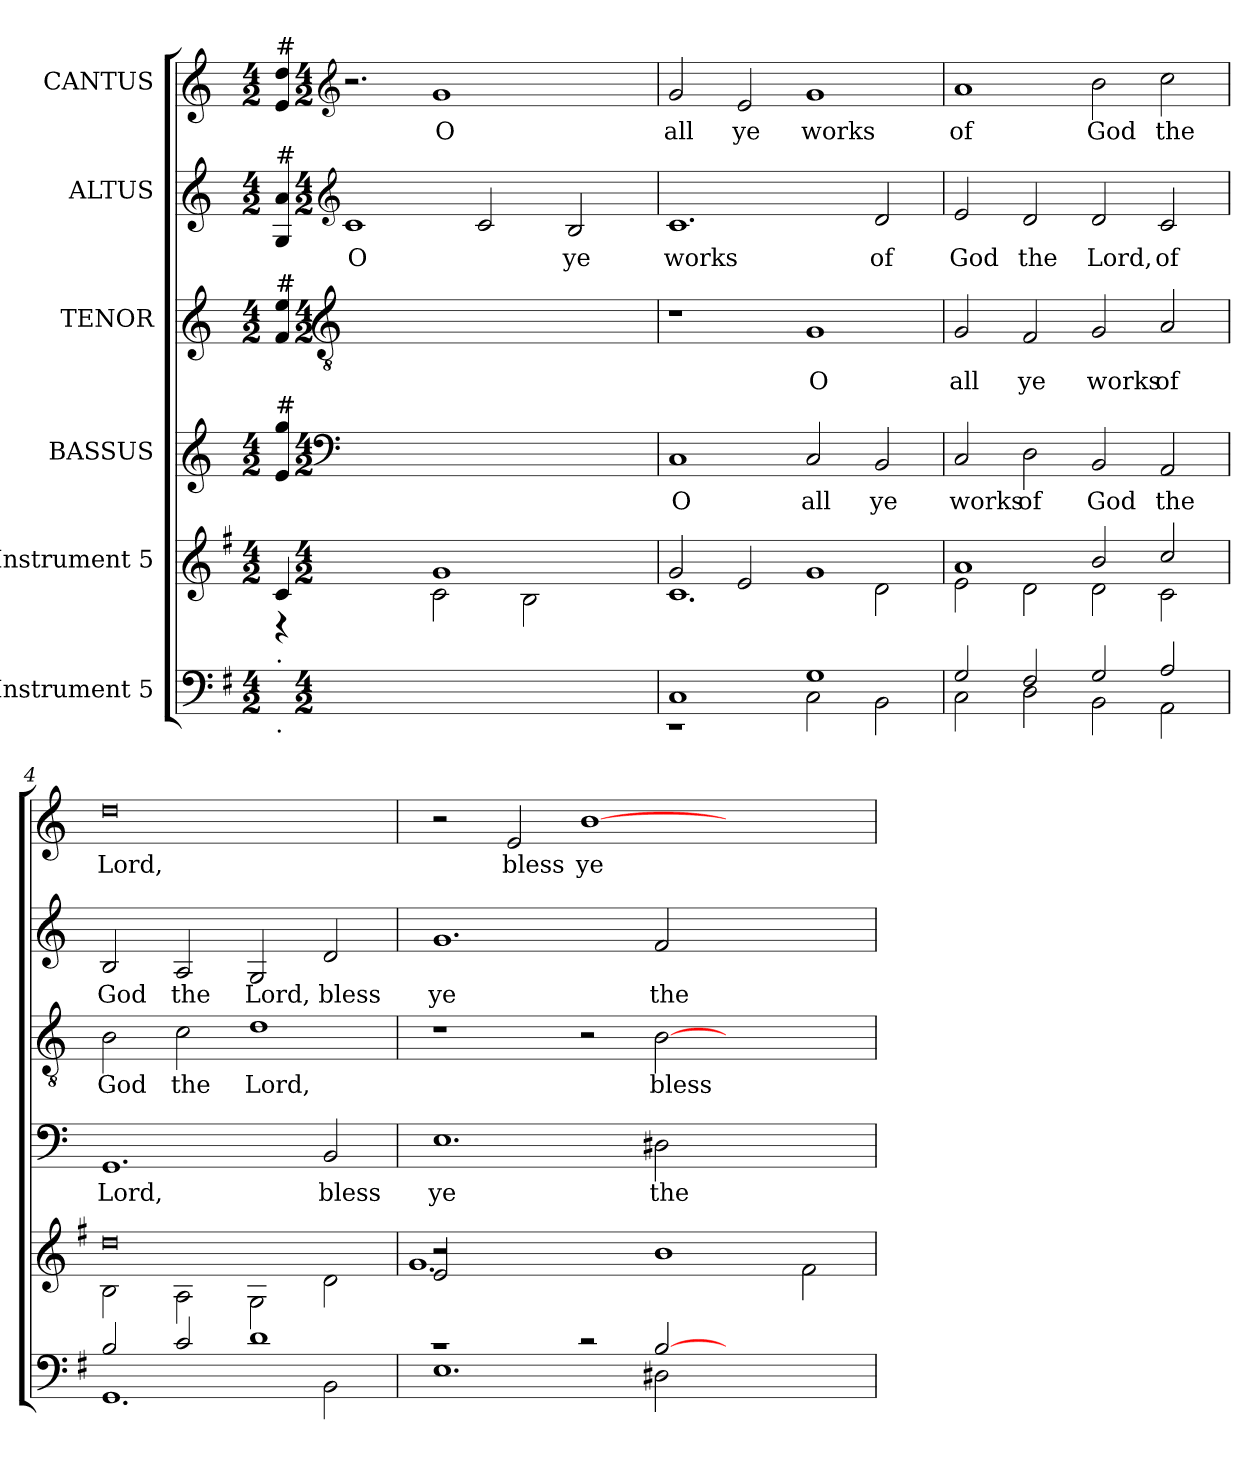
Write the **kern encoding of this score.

**kern	**kern	**kern	**text	**kern	**text	**kern	**text	**kern	**text
*part6	*part5	*part4	*part4	*part3	*part3	*part2	*part2	*part1	*part1
*staff6	*staff5	*staff4	*staff4	*staff3	*staff3	*staff2	*staff2	*staff1	*staff1
*I"Instrument 5	*I"Instrument 5	*I"BASSUS	*	*I"TENOR	*	*I"ALTUS	*	*I"CANTUS	*
!!LO:PB:g=z
*stria5	*stria5	*stria5	*	*stria5	*	*stria5	*	*stria5	*
*clefF4	*clefG2	*	*	*	*	*	*	*	*
*ITrd-3c-5	*ITrd-3c-5	*	*	*	*	*	*	*	*
*k[]	*k[]	*k[]	*	*k[]	*	*k[]	*	*k[]	*
*C:	*C:	*C:	*	*C:	*	*C:	*	*C:	*
*M4/2	*M4/2	*M4/2	*	*M4/2	*	*M4/2	*	*M4/2	*
*MM80	*MM80	*MM80	*	*MM80	*	*MM80	*	*MM80	*
=1	=1	=1	=1	=1	=1	=1	=1	=1	=1
*	*^	*	*	*	*	*	*	*	*
!	!	!	!	!	!	!	!	!	!LO:TX:a:t=#	!
!	!	!	!	!	!	!	!LO:TX:a:t=#	!	!	!
!	!	!	!	!	!LO:TX:a:t=#	!	!	!	!	!
!	!	!	!LO:TX:a:t=#	!	!	!	!	!	!	!
!LO:TX:a:t=.	!	!	!	!	!	!	!	!	!	!
!LO:TX:b:t=.	!	!	!	!	!	!	!	!	!	!
!	!LO:N:vis=4	!LO:N:vis=4	!	!LO:LY:b:cj	!	!LO:LY:b:cj	!	!LO:LY:b:cj	!	!LO:LY:b:cj
4ryy	1f	1r	4gg/ 4e/	.	4ee/ 4f/	.	4a/ 4G/	.	4dd/ 4e/	.
*	*	*	*clefF4	*	*clefGv2	*	*clefG2	*	*clefG2	*
*M4/2	*M4/2	*	*M4/2	*	*M4/2	*	*M4/2	*	*M4/2	*
!	!	!	!	!	!	!	!	!LO:LY:b:cj	!	!
0ryy	.	.	0ryy	.	0ryy	.	1c	O	2.r	.
!	!	!	!	!	!	!	!	!	!	!LO:LY:b:cj
.	1cc	2f\	.	.	.	.	.	.	1g	O
.	.	.	.	.	.	.	2c/	.	.	.
.	.	2e\	.	.	.	.	.	.	.	.
!	!	!	!	!	!	!	!	!LO:LY:b:cj	!	!
.	.	.	.	.	.	.	2B/	ye	.	.
.	4ryy	4ryy	.	.	.	.	.	.	4ryy	.
=2	=2	=2	=2	=2	=2	=2	=2	=2	=2	=2
*^	*	*	*	*	*	*	*	*	*	*
!	!	!	!	!	!LO:LY:b:cj	!	!	!	!LO:LY:b:cj	!	!LO:LY:b:cj
1F	1r	2cc/	1.f	1C	O	1r	.	1.c	works	2g/	all
!	!	!	!	!	!	!	!	!	!	!	!LO:LY:b:cj
.	.	2a/	.	.	.	.	.	.	.	2e/	ye
!	!	!	!	!	!LO:LY:b:cj	!	!LO:LY:b:cj	!	!	!	!LO:LY:b:cj
1c	2F\	1cc	.	2C/	all	1G	O	.	.	1g	works
!	!	!	!	!	!LO:LY:b:cj	!	!	!	!LO:LY:b:cj	!	!
.	2E\	.	2g\	2BB/	ye	.	.	2d/	of	.	.
=3	=3	=3	=3	=3	=3	=3	=3	=3	=3	=3	=3
!	!	!	!	!	!LO:LY:b:cj	!	!LO:LY:b:cj	!	!LO:LY:b:cj	!	!LO:LY:b:cj
2c/	2F\	1dd	2a\	2C/	works	2G/	all	2e/	God	1a	of
!	!	!	!	!	!LO:LY:b:cj	!	!LO:LY:b:cj	!	!LO:LY:b:cj	!	!
2B/	2G\	.	2g\	2D\	of	2F/	ye	2d/	the	.	.
!	!	!	!	!	!LO:LY:b:cj	!	!LO:LY:b:cj	!	!LO:LY:b:cj	!	!LO:LY:b:cj
2c/	2E\	2ee/	2g\	2BB/	God	2G/	works	2d/	Lord,	2b\	God
!	!	!	!	!	!LO:LY:b:cj	!	!LO:LY:b:cj	!	!LO:LY:b:cj	!	!LO:LY:b:cj
2d/	2D\	2ff/	2f\	2AA/	the	2A/	of	2c/	of	2cc\	the
=4	=4	=4	=4	=4	=4	=4	=4	=4	=4	=4	=4
!	!	!	!	!	!LO:LY:b:cj	!	!LO:LY:b:cj	!	!LO:LY:b:cj	!	!LO:LY:b:cj
2e/	1.C	0gg	2e\	1.GG	Lord,	2B\	God	2B/	God	0dd	Lord,
!	!	!	!	!	!	!	!LO:LY:b:cj	!	!LO:LY:b:cj	!	!
2f/	.	.	2d\	.	.	2c\	the	2A/	the	.	.
!	!	!	!	!	!	!	!LO:LY:b:cj	!	!LO:LY:b:cj	!	!
1g	.	.	2c\	.	.	1d	Lord,	2G/	Lord,	.	.
!	!	!	!	!	!LO:LY:b:cj	!	!	!	!LO:LY:b:cj	!	!
.	2E\	.	2g\	2BB/	bless	.	.	2d/	bless	.	.
=5	=5	=5	=5	=5	=5	=5	=5	=5	=5	=5	=5
*	*	*	*^	*	*	*	*	*	*	*	*
!	!	!	!	!	!	!LO:LY:b:cj	!	!	!	!LO:LY:b:cj	!	!
1r	1.A	2a/	1.cc	2r	1.E	ye	1r	.	1.g	ye	2r	.
!	!	!	!	!	!	!	!	!	!	!	!	!LO:LY:b:cj
.	.	1ryy	.	1ryy	.	.	.	.	.	.	2e/	bless
!	!	!	!	!	!	!	!	!	!	!	!	!LO:LY:b:cj
2r	.	.	.	.	.	.	2r	.	.	.	[<1b	ye
!	!	!	!	!	!	!LO:LY:b:cj	!	!LO:LY:b:cj	!	!LO:LY:b:cj	!	!
[<2e/	2G#X\	1.ryy	1ee	1.ryy	2D#X\	the	[<2B\	bless	2f/	the	.	.
1ryy	1ryy	.	.	.	1ryy	.	1ryy	.	1ryy	.	1ryy	.
.	.	.	2b\	.	.	.	.	.	.	.	.	.
*v	*v	*	*	*	*	*	*	*	*	*	*	*
*	*v	*v	*v	*	*	*	*	*	*	*	*
=	=	=	=	=	=	=	=	=	=
*-	*-	*-	*-	*-	*-	*-	*-	*-	*-
